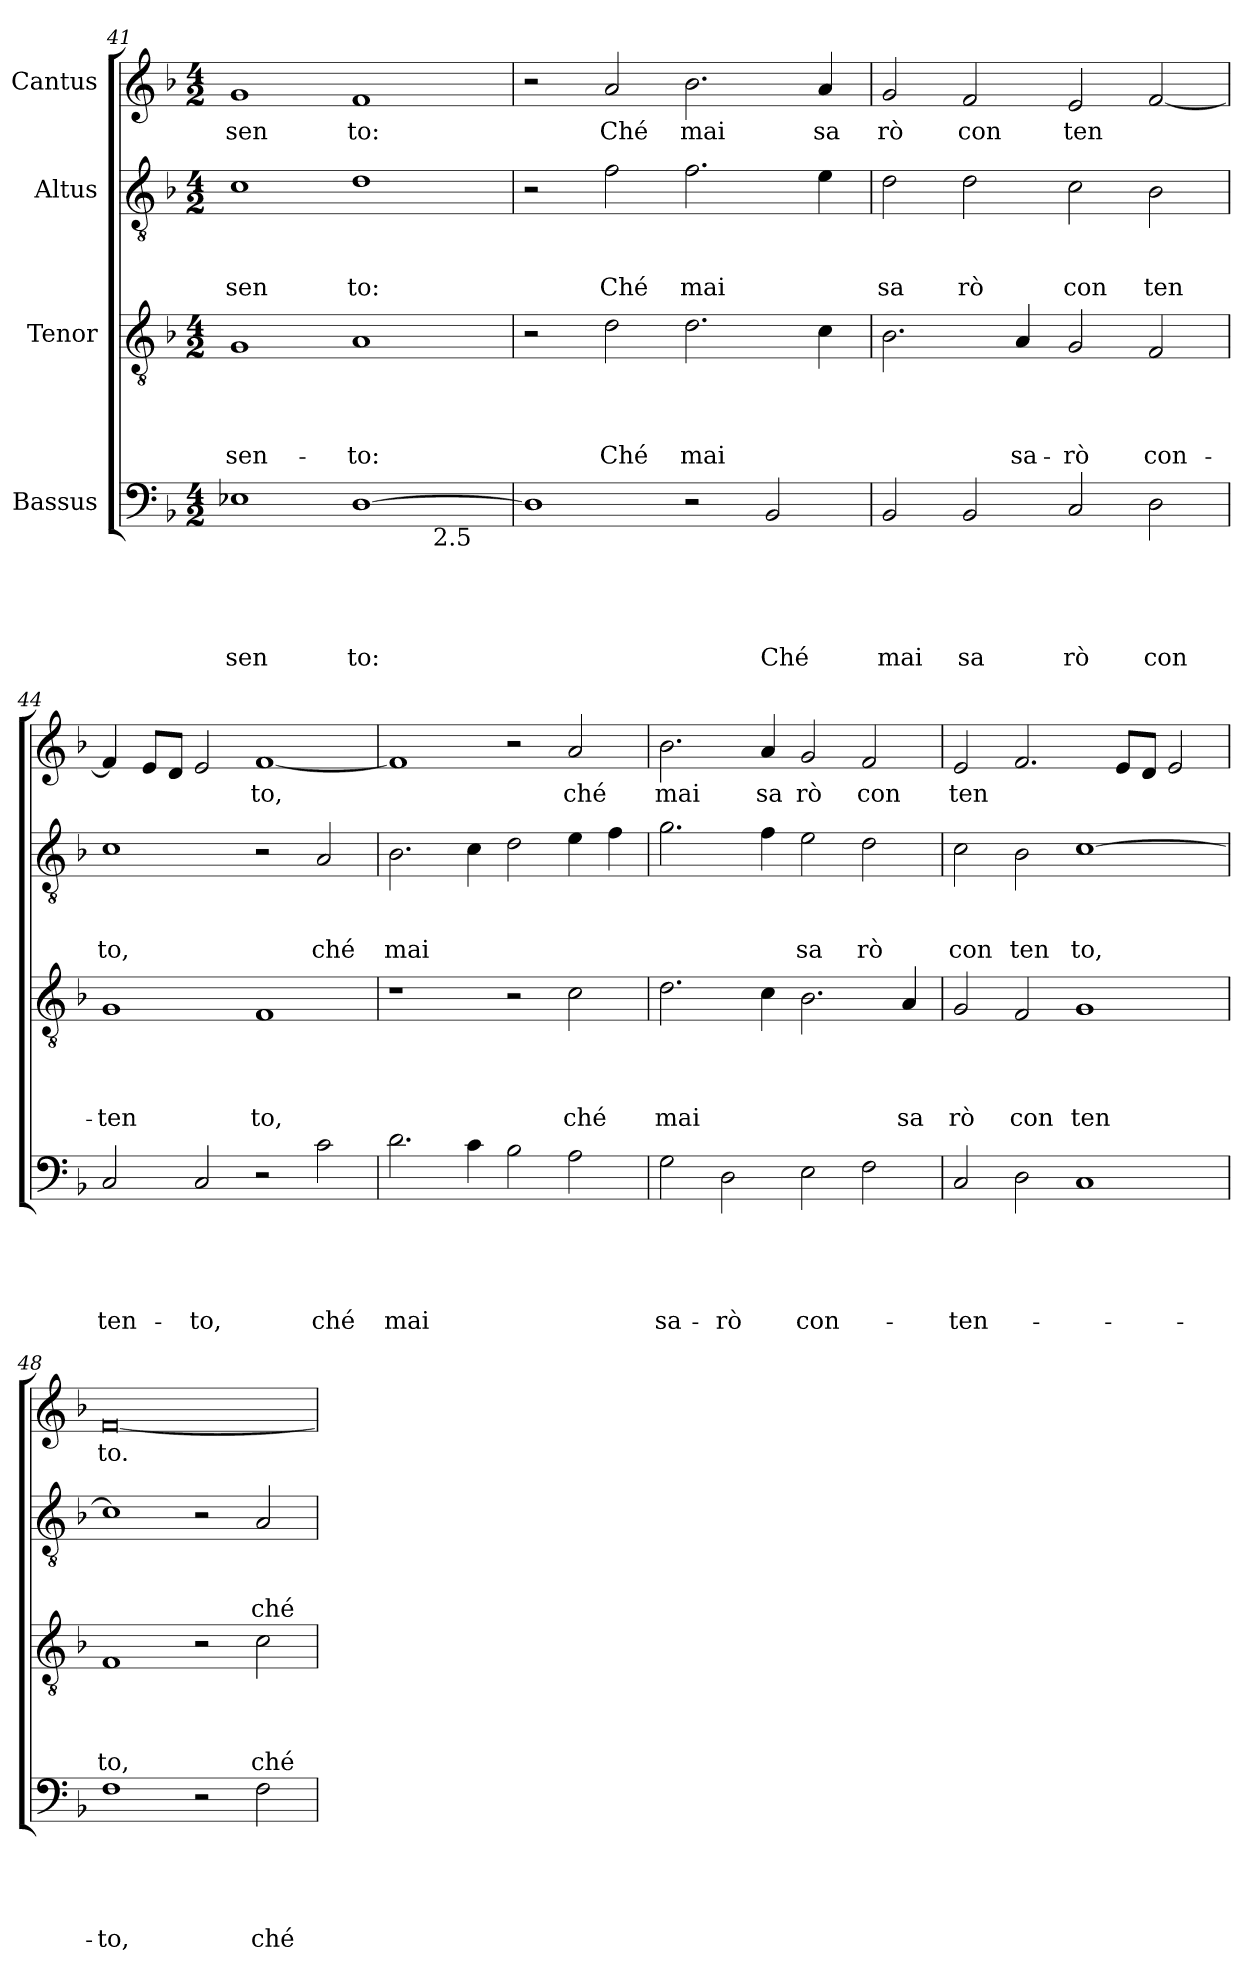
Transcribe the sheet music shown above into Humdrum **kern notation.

**kern	**text	**text	**text	**text	**text	**kern	**text	**text	**text	**text	**kern	**text	**text	**text	**kern	**text
*part4	*part4	*part4	*part4	*part4	*part4	*part3	*part3	*part3	*part3	*part3	*part2	*part2	*part2	*part2	*part1	*part1
*staff4	*staff4	*staff4	*staff4	*staff4	*staff4	*staff3	*staff3	*staff3	*staff3	*staff3	*staff2	*staff2	*staff2	*staff2	*staff1	*staff1
*I"Bassus	*	*	*	*	*	*I"Tenor	*	*	*	*	*I"Altus	*	*	*	*I"Cantus	*
*clefF4	*	*	*	*	*	*clefGv2	*	*	*	*	*clefGv2	*	*	*	*clefG2	*
*k[b-]	*	*	*	*	*	*k[b-]	*	*	*	*	*k[b-]	*	*	*	*k[b-]	*
*F:	*	*	*	*	*	*F:	*	*	*	*	*F:	*	*	*	*F:	*
*M4/2	*	*	*	*	*	*M4/2	*	*	*	*	*M4/2	*	*	*	*M4/2	*
=41	=41	=41	=41	=41	=41	=41	=41	=41	=41	=41	=41	=41	=41	=41	=41	=41
!	!	!	!	!	!LO:LY:b	!	!	!	!	!LO:LY:b	!	!	!	!LO:LY:b	!	!LO:LY:b
*^	*	*	*	*	*	*	*	*	*	*	*	*	*	*	*	*
1E-	1.ryy	.	.	.	.	sen	1G	.	.	.	sen-	1c	.	.	sen	1g	sen
!	!	!	!	!	!	!LO:LY:b	!	!	!	!	!LO:LY:b	!	!	!	!LO:LY:b	!	!LO:LY:b
[>1D	.	.	.	.	.	to:	1A	.	.	.	-to:	1d	.	.	to:	1f	to:
!	!LO:TX:b:t=2.5	!	!	!	!	!	!	!	!	!	!	!	!	!	!	!	!
.	2ryy	.	.	.	.	.	.	.	.	.	.	.	.	.	.	.	.
*v	*v	*	*	*	*	*	*	*	*	*	*	*	*	*	*	*	*
=42	=42	=42	=42	=42	=42	=42	=42	=42	=42	=42	=42	=42	=42	=42	=42	=42
1D]	.	.	.	.	.	2r	.	.	.	.	2r	.	.	.	2r	.
!	!	!	!	!	!	!	!	!	!	!LO:LY:b	!	!	!	!LO:LY:b	!	!LO:LY:b
.	.	.	.	.	.	2d\	.	.	.	Ché	2f\	.	.	Ché	2a/	Ché
!	!	!	!	!	!	!	!	!	!	!LO:LY:b	!	!	!	!LO:LY:b	!	!LO:LY:b
2r	.	.	.	.	.	2.d\	.	.	.	mai	2.f\	.	.	mai	2.b-\	mai
!	!	!	!	!	!LO:LY:b	!	!	!	!	!	!	!	!	!	!	!
2BB-/	.	.	.	.	Ché	.	.	.	.	.	.	.	.	.	.	.
!	!	!	!	!	!	!	!	!	!	!	!	!	!	!	!	!LO:LY:b
.	.	.	.	.	.	4c\	.	.	.	.	4e\	.	.	.	4a/	sa
=43	=43	=43	=43	=43	=43	=43	=43	=43	=43	=43	=43	=43	=43	=43	=43	=43
!	!	!	!	!	!LO:LY:b	!	!	!	!	!	!	!	!	!LO:LY:b	!	!LO:LY:b
2BB-/	.	.	.	.	mai	2.B-\	.	.	.	.	2d\	.	.	sa	2g/	rò
!	!	!	!	!	!LO:LY:b	!	!	!	!	!	!	!	!	!LO:LY:b	!	!LO:LY:b
2BB-/	.	.	.	.	sa	.	.	.	.	.	2d\	.	.	rò	2f/	con
!	!	!	!	!	!	!	!	!	!	!LO:LY:b	!	!	!	!	!	!
.	.	.	.	.	.	4A/	.	.	.	sa-	.	.	.	.	.	.
!	!	!	!	!	!LO:LY:b	!	!	!	!	!LO:LY:b	!	!	!	!LO:LY:b	!	!LO:LY:b
2C/	.	.	.	.	rò	2G/	.	.	.	-rò	2c\	.	.	con	2e/	ten
!	!	!	!	!	!LO:LY:b	!	!	!	!	!LO:LY:b	!	!	!	!LO:LY:b	!	!
2D\	.	.	.	.	con	2F/	.	.	.	con-	2B-\	.	.	ten	[>2f/	.
!!LO:PB:g=z
=44	=44	=44	=44	=44	=44	=44	=44	=44	=44	=44	=44	=44	=44	=44	=44	=44
!	!	!	!	!	!LO:LY:b	!	!	!	!	!LO:LY:b	!	!	!	!LO:LY:b	!	!
2C/	.	.	.	.	ten-	1G	.	.	.	-ten	1c	.	.	to,	4f/]	.
.	.	.	.	.	.	.	.	.	.	.	.	.	.	.	8e/L	.
.	.	.	.	.	.	.	.	.	.	.	.	.	.	.	8d/J	.
!	!	!	!	!	!LO:LY:b	!	!	!	!	!	!	!	!	!	!	!
2C/	.	.	.	.	-to,	.	.	.	.	.	.	.	.	.	2e/	.
!	!	!	!	!	!	!	!	!	!	!LO:LY:b	!	!	!	!	!	!LO:LY:b
2r	.	.	.	.	.	1F	.	.	.	to,	2r	.	.	.	[<1f	to,
!	!	!	!	!	!LO:LY:b	!	!	!	!	!	!	!	!	!LO:LY:b	!	!
2c\	.	.	.	.	ché	.	.	.	.	.	2A/	.	.	ché	.	.
=45	=45	=45	=45	=45	=45	=45	=45	=45	=45	=45	=45	=45	=45	=45	=45	=45
!	!	!	!	!	!LO:LY:b	!	!	!	!	!	!	!	!	!LO:LY:b	!	!
2.d\	.	.	.	.	mai	1r	.	.	.	.	2.B-\	.	.	mai	1f]	.
4c\	.	.	.	.	.	.	.	.	.	.	4c\	.	.	.	.	.
2B-\	.	.	.	.	.	2r	.	.	.	.	2d\	.	.	.	2r	.
!	!	!	!	!	!	!	!	!	!	!LO:LY:b	!	!	!	!	!	!LO:LY:b
2A\	.	.	.	.	.	2c\	.	.	.	ché	4e\	.	.	.	2a/	ché
.	.	.	.	.	.	.	.	.	.	.	4f\	.	.	.	.	.
=46	=46	=46	=46	=46	=46	=46	=46	=46	=46	=46	=46	=46	=46	=46	=46	=46
!	!	!	!	!	!LO:LY:b	!	!	!	!	!LO:LY:b	!	!	!	!	!	!LO:LY:b
2G\	.	.	.	.	sa-	2.d\	.	.	.	mai	2.g\	.	.	.	2.b-\	mai
!	!	!	!	!	!LO:LY:b	!	!	!	!	!	!	!	!	!	!	!
2D\	.	.	.	.	-rò	.	.	.	.	.	.	.	.	.	.	.
!	!	!	!	!	!	!	!	!	!	!	!	!	!	!	!	!LO:LY:b
.	.	.	.	.	.	4c\	.	.	.	.	4f\	.	.	.	4a/	sa
!	!	!	!	!	!LO:LY:b	!	!	!	!	!	!	!	!	!LO:LY:b	!	!LO:LY:b
2E\	.	.	.	.	con-	2.B-\	.	.	.	.	2e\	.	.	sa	2g/	rò
!	!	!	!	!	!	!	!	!	!	!	!	!	!	!LO:LY:b	!	!LO:LY:b
2F\	.	.	.	.	.	.	.	.	.	.	2d\	.	.	rò	2f/	con
!	!	!	!	!	!	!	!	!	!	!LO:LY:b	!	!	!	!	!	!
.	.	.	.	.	.	4A/	.	.	.	sa	.	.	.	.	.	.
=47	=47	=47	=47	=47	=47	=47	=47	=47	=47	=47	=47	=47	=47	=47	=47	=47
!	!	!	!	!	!LO:LY:b	!	!	!	!	!LO:LY:b	!	!	!	!LO:LY:b	!	!LO:LY:b
2C/	.	.	.	.	-ten-	2G/	.	.	.	rò	2c\	.	.	con	2e/	ten
!	!	!	!	!	!	!	!	!	!	!LO:LY:b	!	!	!	!LO:LY:b	!	!
2D\	.	.	.	.	.	2F/	.	.	.	con	2B-\	.	.	ten	2.f/	.
!	!	!	!	!	!	!	!	!	!	!LO:LY:b	!	!	!	!LO:LY:b	!	!
1C	.	.	.	.	.	1G	.	.	.	ten	[>1c	.	.	to,	.	.
.	.	.	.	.	.	.	.	.	.	.	.	.	.	.	8e/L	.
.	.	.	.	.	.	.	.	.	.	.	.	.	.	.	8d/J	.
.	.	.	.	.	.	.	.	.	.	.	.	.	.	.	2e/	.
=48	=48	=48	=48	=48	=48	=48	=48	=48	=48	=48	=48	=48	=48	=48	=48	=48
!	!	!	!	!	!LO:LY:b	!	!	!	!	!LO:LY:b	!	!	!	!	!	!LO:LY:b
1F	.	.	.	.	-to,	1F	.	.	.	to,	1c]	.	.	.	[<0f	to.
2r	.	.	.	.	.	2r	.	.	.	.	2r	.	.	.	.	.
!	!	!	!	!	!LO:LY:b	!	!	!	!	!LO:LY:b	!	!	!	!LO:LY:b	!	!
2F\	.	.	.	.	ché	2c\	.	.	.	ché	2A/	.	.	ché	.	.
=	=	=	=	=	=	=	=	=	=	=	=	=	=	=	=	=
*-	*-	*-	*-	*-	*-	*-	*-	*-	*-	*-	*-	*-	*-	*-	*-	*-
